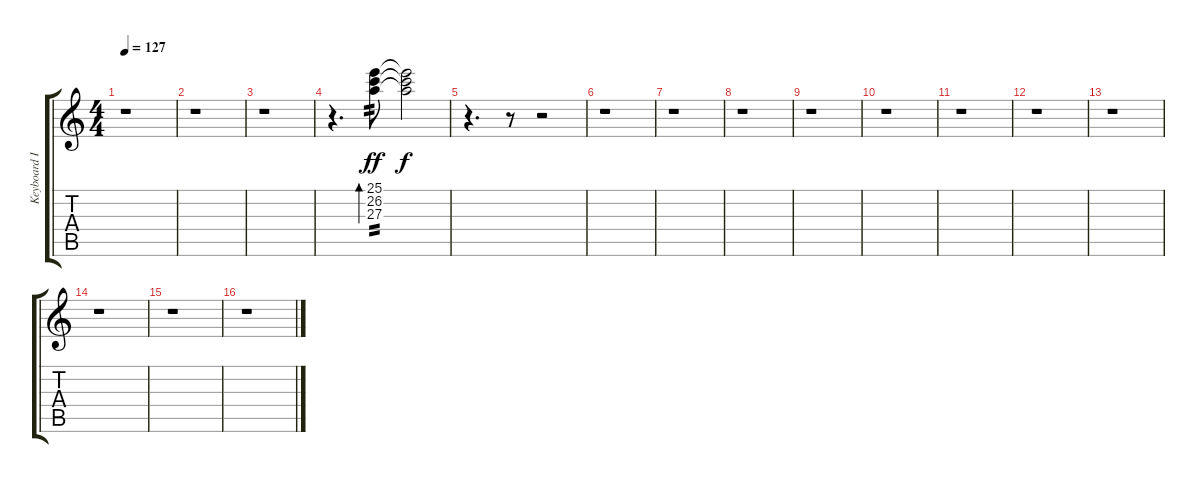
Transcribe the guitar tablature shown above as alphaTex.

\track ("Keyboard I" "Keyboard I") {instrument lead1square}
\staff {score tabs}
\tuning (Eb4 Bb3 Gb3 Db3 Ab2 Eb2) {hide}
\ts (4 4)
\tempo 127
\clef g2
\ks c
r.1{dy f} |
r.1 |
r.1 |
r.4{d volume 0} (25.1 26.2 27.3).8{bd 480 tp 2 dy ff volume 16 balance 15 instrument pad1newage} (25.1{t} 26.2{t} 27.3{t}).2{dy f} |
r.4{d} r.8 r.2 |
r.1 |
r.1 |
r.1 |
r.1 |
r.1 |
r.1 |
r.1 |
r.1 |
r.1 |
r.1 |
r.1
